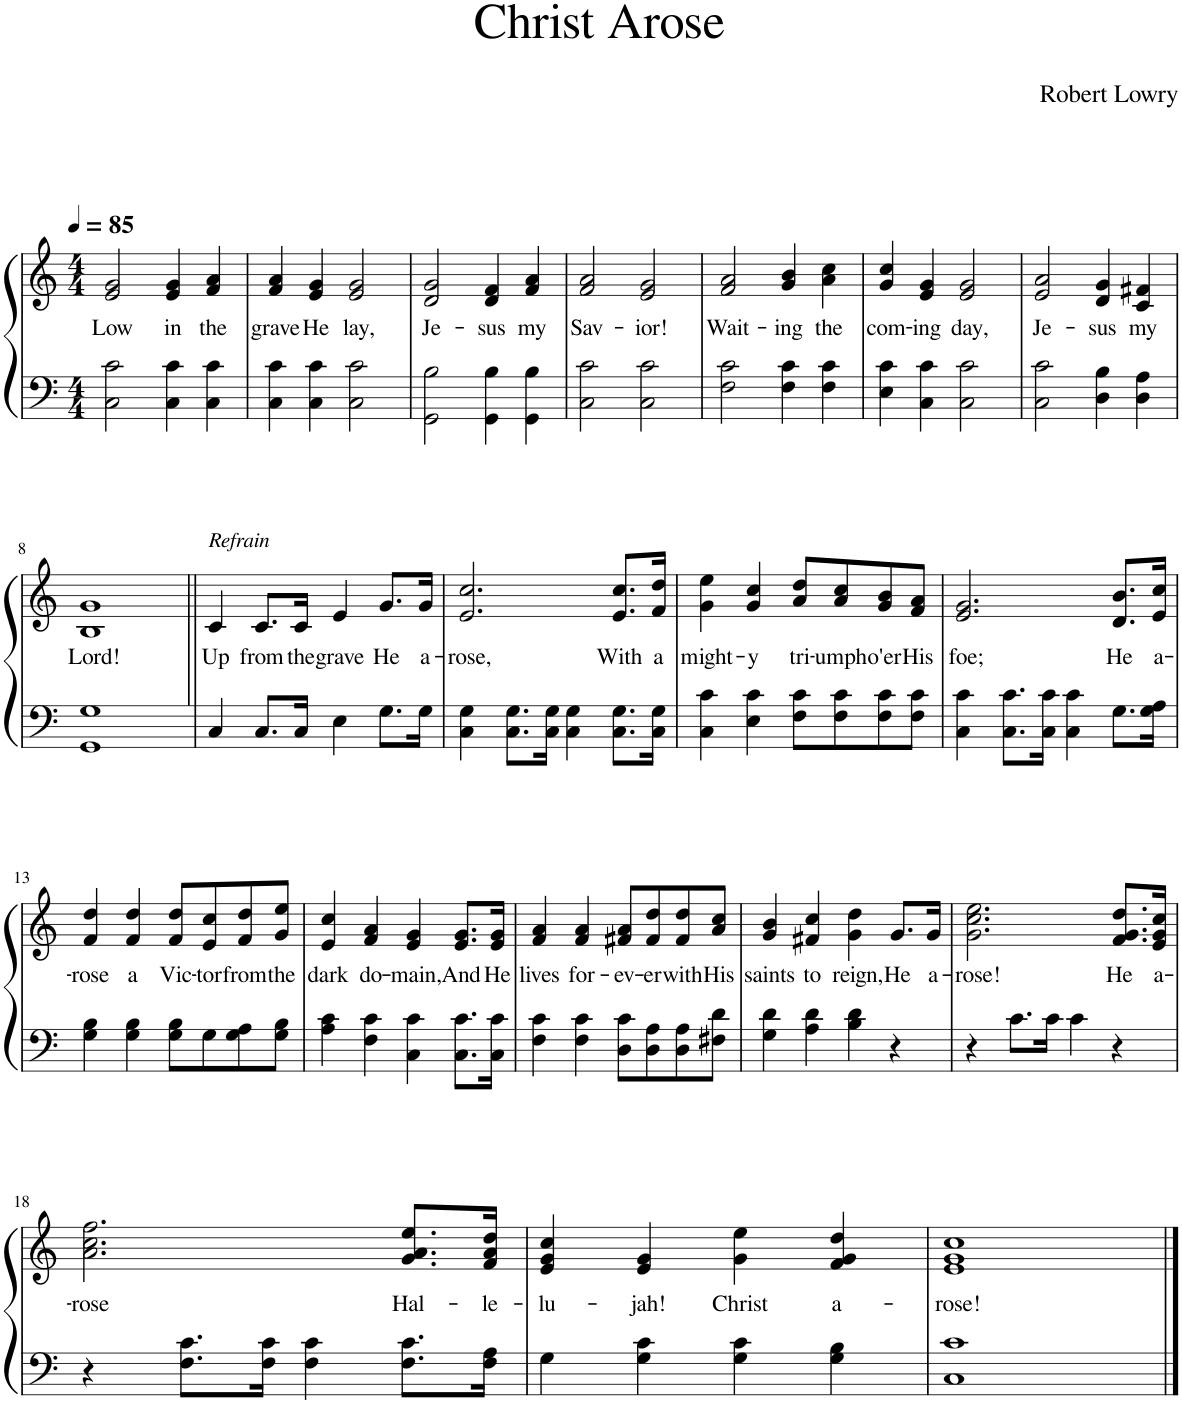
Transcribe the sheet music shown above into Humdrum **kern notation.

**kern	**kern	**text
*part1	*part1	*part1
*staff2	*staff1	*staff1
*I"Piano	*	*
*I'Pno.	*	*
*clefF4	*clefG2	*
*k[]	*k[]	*
*M4/4	*M4/4	*
*MM85	*MM85	*
=1	=1	=1
!	!	!LO:LY:b
2C\ 2c\	2e/ 2g/	Low
!	!	!LO:LY:b
4C\ 4c\	4e/ 4g/	in
!	!	!LO:LY:b
4C\ 4c\	4f/ 4a/	the
=2	=2	=2
!	!	!LO:LY:b
4C\ 4c\	4f/ 4a/	grave
!	!	!LO:LY:b
4C\ 4c\	4e/ 4g/	He
!	!	!LO:LY:b
2C\ 2c\	2e/ 2g/	lay,
=3	=3	=3
!	!	!LO:LY:b
2GG\ 2B\	2d/ 2g/	Je-
!	!	!LO:LY:b
4GG\ 4B\	4d/ 4f/	-sus
!	!	!LO:LY:b
4GG\ 4B\	4f/ 4a/	my
=4	=4	=4
!	!	!LO:LY:b
2C\ 2c\	2f/ 2a/	Sav-
!	!	!LO:LY:b
2C\ 2c\	2e/ 2g/	-ior!
=5	=5	=5
!	!	!LO:LY:b
2F\ 2c\	2f/ 2a/	Wait-
!	!	!LO:LY:b
4F\ 4c\	4g/ 4b/	-ing
!	!	!LO:LY:b
4F\ 4c\	4a\ 4cc\	the
=6	=6	=6
!	!	!LO:LY:b
4E\ 4c\	4g/ 4cc/	com-
!	!	!LO:LY:b
4C\ 4c\	4e/ 4g/	-ing
!	!	!LO:LY:b
2C\ 2c\	2e/ 2g/	day,
=7	=7	=7
!	!	!LO:LY:b
2C\ 2c\	2e/ 2a/	Je-
!	!	!LO:LY:b
4D\ 4B\	4d/ 4g/	-sus
!	!	!LO:LY:b
4D\ 4A\	4c/ 4f#X/	my
!!LO:LB:g=z
=8	=8	=8
!	!	!LO:LY:b
1GG 1G	1B 1g	Lord!
=9||	=9||	=9||
!	!LO:TX:a:i:t=Refrain	!
!	!	!LO:LY:b
4C/	4c/	Up
!	!	!LO:LY:b
8.C/L	8.c/L	from
!	!	!LO:LY:b
16C/Jk	16c/Jk	the
!	!	!LO:LY:b
4E\	4e/	grave
!	!	!LO:LY:b
8.G\L	8.g/L	He
!	!	!LO:LY:b
16G\Jk	16g/Jk	a-
=10	=10	=10
!	!	!LO:LY:b
4C\ 4G\	2.e/ 2.cc/	-rose,
8.C\ 8.G\L	.	.
16C\ 16G\Jk	.	.
4C\ 4G\	.	.
!	!	!LO:LY:b
8.C\ 8.G\L	8.e/ 8.cc/L	With
!	!	!LO:LY:b
16C\ 16G\Jk	16f/ 16dd/Jk	a
=11	=11	=11
!	!	!LO:LY:b
4C\ 4c\	4g\ 4ee\	might-
!	!	!LO:LY:b
4E\ 4c\	4g/ 4cc/	-y
!	!	!LO:LY:b
8F\ 8c\L	8a/ 8dd/L	tri-
!	!	!LO:LY:b
8F\ 8c\	8a/ 8cc/	-umph
!	!	!LO:LY:b
8F\ 8c\	8g/ 8b/	o'er
!	!	!LO:LY:b
8F\ 8c\J	8f/ 8a/J	His
=12	=12	=12
!	!	!LO:LY:b
4C\ 4c\	2.e/ 2.g/	foe;
8.C\ 8.c\L	.	.
16C\ 16c\Jk	.	.
4C\ 4c\	.	.
!	!	!LO:LY:b
8.G\L	8.d/ 8.b/L	He
!	!	!LO:LY:b
16G\ 16A\Jk	16e/ 16cc/Jk	a-
!!LO:LB:g=z
=13	=13	=13
!	!	!LO:LY:b
4G\ 4B\	4f/ 4dd/	-rose
!	!	!LO:LY:b
4G\ 4B\	4f/ 4dd/	a
!	!	!LO:LY:b
8G\ 8B\L	8f/ 8dd/L	Vic-
!	!	!LO:LY:b
8G\	8e/ 8cc/	-tor
!	!	!LO:LY:b
8G\ 8A\	8f/ 8dd/	from
!	!	!LO:LY:b
8G\ 8B\J	8g/ 8ee/J	the
=14	=14	=14
!	!	!LO:LY:b
4A\ 4c\	4e/ 4cc/	dark
!	!	!LO:LY:b
4F\ 4c\	4f/ 4a/	do-
!	!	!LO:LY:b
4C\ 4c\	4e/ 4g/	-main,
!	!	!LO:LY:b
8.C\ 8.c\L	8.e/ 8.g/L	And
!	!	!LO:LY:b
16C\ 16c\Jk	16e/ 16g/Jk	He
=15	=15	=15
!	!	!LO:LY:b
4F\ 4c\	4f/ 4a/	lives
!	!	!LO:LY:b
4F\ 4c\	4f/ 4a/	for-
!	!	!LO:LY:b
8D\ 8c\L	8f#X/ 8a/L	-ev-
!	!	!LO:LY:b
8D\ 8A\	8f#/ 8dd/	-er
!	!	!LO:LY:b
8D\ 8A\	8f#/ 8dd/	with
!	!	!LO:LY:b
8F#X\ 8d\J	8a/ 8cc/J	His
=16	=16	=16
!	!	!LO:LY:b
4G\ 4d\	4g/ 4b/	saints
!	!	!LO:LY:b
4A\ 4d\	4f#X/ 4cc/	to
!	!	!LO:LY:b
4B\ 4d\	4g\ 4dd\	reign,
!	!	!LO:LY:b
4r	8.g/L	He
!	!	!LO:LY:b
.	16g/Jk	a-
=17	=17	=17
!	!	!LO:LY:b
4r	2.g\ 2.cc\ 2.ee\	-rose!
8.c\L	.	.
16c\Jk	.	.
4c\	.	.
!	!	!LO:LY:b
4r	8.f/ 8.g/ 8.dd/L	He
!	!	!LO:LY:b
.	16e/ 16g/ 16cc/Jk	a-
!!LO:LB:g=z
=18	=18	=18
!	!	!LO:LY:b
4r	2.a\ 2.cc\ 2.ff\	-rose
8.F\ 8.c\L	.	.
16F\ 16c\Jk	.	.
4F\ 4c\	.	.
!	!	!LO:LY:b
8.F\ 8.c\L	8.g/ 8.a/ 8.ee/L	Hal-
!	!	!LO:LY:b
16F\ 16A\Jk	16f/ 16a/ 16dd/Jk	-le-
=19	=19	=19
!	!	!LO:LY:b
4G\	4e/ 4g/ 4cc/	-lu-
!	!	!LO:LY:b
4G\ 4c\	4e/ 4g/	-jah!
!	!	!LO:LY:b
4G\ 4c\	4g\ 4ee\	Christ
!	!	!LO:LY:b
4G\ 4B\	4f/ 4g/ 4dd/	a-
=20	=20	=20
!	!	!LO:LY:b
1C 1c	1e 1g 1cc	-rose!
==	==	==
*-	*-	*-
